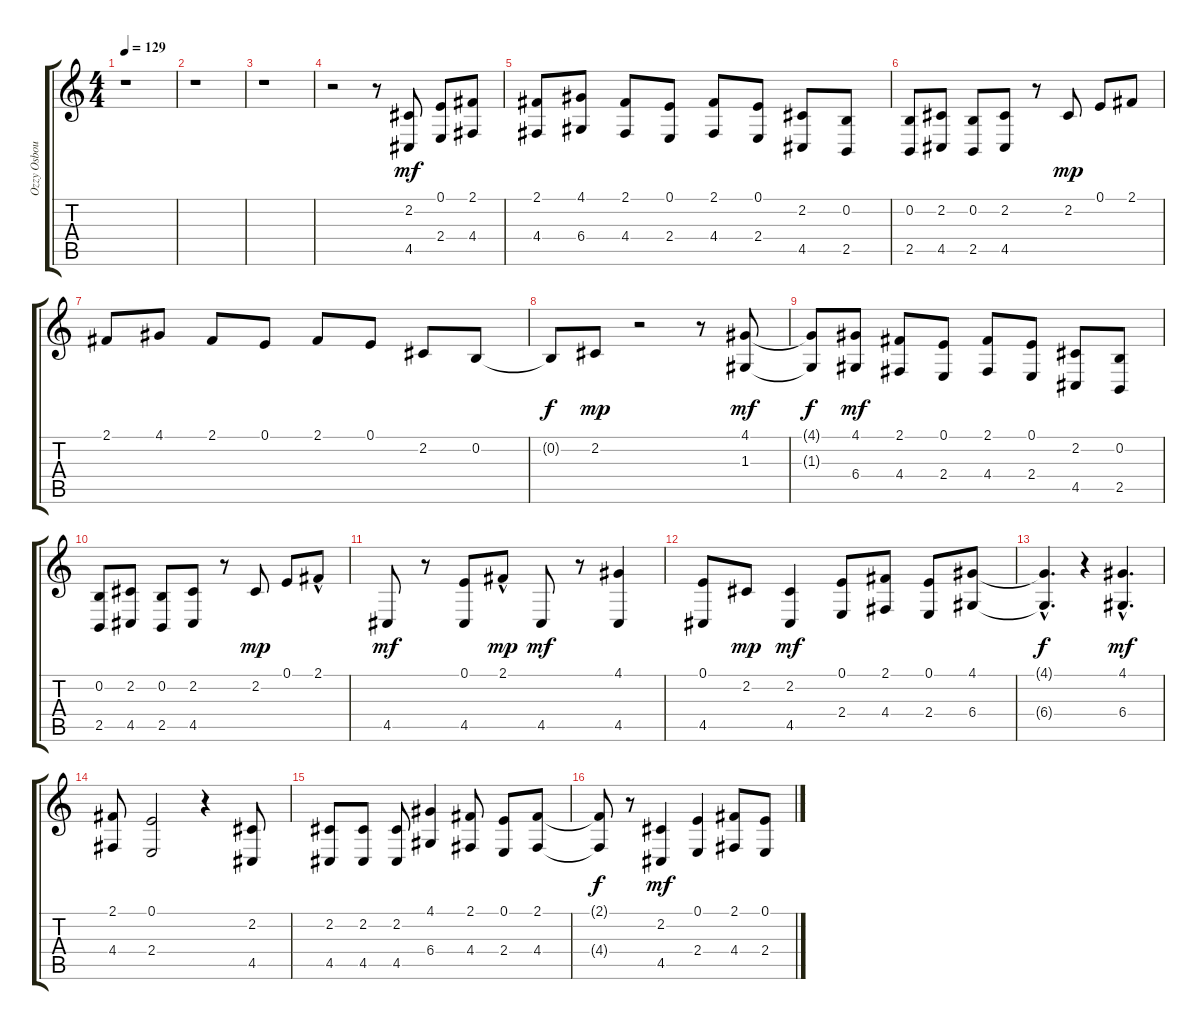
\track ("Ozzy Osbourne" "Ozzy Osbou") {instrument synthvoice}
\staff {score tabs}
\tuning (E4 B3 G3 D3 A2 E2) {hide}
\ts (4 4)
\tempo 129
\clef g2
\ks c
r.1{dy mp} |
r.1 |
r.1 |
r.2 r.8 (2.2 4.5).8{dy mf} (0.1 2.4).8 (2.1 4.4).8 |
(2.1 4.4).8 (4.1 6.4).8 (2.1 4.4).8 (0.1 2.4).8 (2.1 4.4).8 (0.1 2.4).8 (2.2 4.5).8 (0.2 2.5).8 |
(0.2 2.5).8 (2.2 4.5).8 (0.2 2.5).8 (2.2 4.5).8 r.8 2.2.8{dy mp} 0.1.8 2.1.8 |
2.1.8 4.1.8 2.1.8 0.1.8 2.1.8 0.1.8 2.2.8 0.2.8 |
0.2{t}.8{dy f} 2.2.8{dy mp} r.2 r.8 (4.1 1.3).8{dy mf} |
(4.1{t} 1.3{t}).8{dy f} (4.1 6.4).8{dy mf} (2.1 4.4).8 (0.1 2.4).8 (2.1 4.4).8 (0.1 2.4).8 (2.2 4.5).8 (0.2 2.5).8 |
(0.2 2.5).8 (2.2 4.5).8 (0.2 2.5).8 (2.2 4.5).8 r.8 2.2.8{dy mp} 0.1.8 2.1{hac}.8 |
4.5.8{dy mf} r.8 (0.1 4.5).8 2.1{hac}.8{dy mp} 4.5.8{dy mf} r.8 (4.1 4.5).4 |
(0.1 4.5).8 2.2.8{dy mp} (2.2 4.5).4{dy mf} (0.1 2.4).8 (2.1 4.4).8 (0.1 2.4).8 (4.1 6.4).8 |
(4.1{hac t} 6.4{hac t}).4{d dy f} r.4 (4.1{hac} 6.4{hac}).4{d dy mf} |
(2.1 4.4).8 (0.1 2.4).2 r.4 (2.2 4.5).8 |
(2.2 4.5).8 (2.2 4.5).8 (2.2 4.5).8 (4.1 6.4).4 (2.1 4.4).8 (0.1 2.4).8 (2.1 4.4).8 |
(2.1{t} 4.4{t}).8{dy f} r.8 (2.2 4.5).4{dy mf} (0.1 2.4).4 (2.1 4.4).8 (0.1 2.4).8
